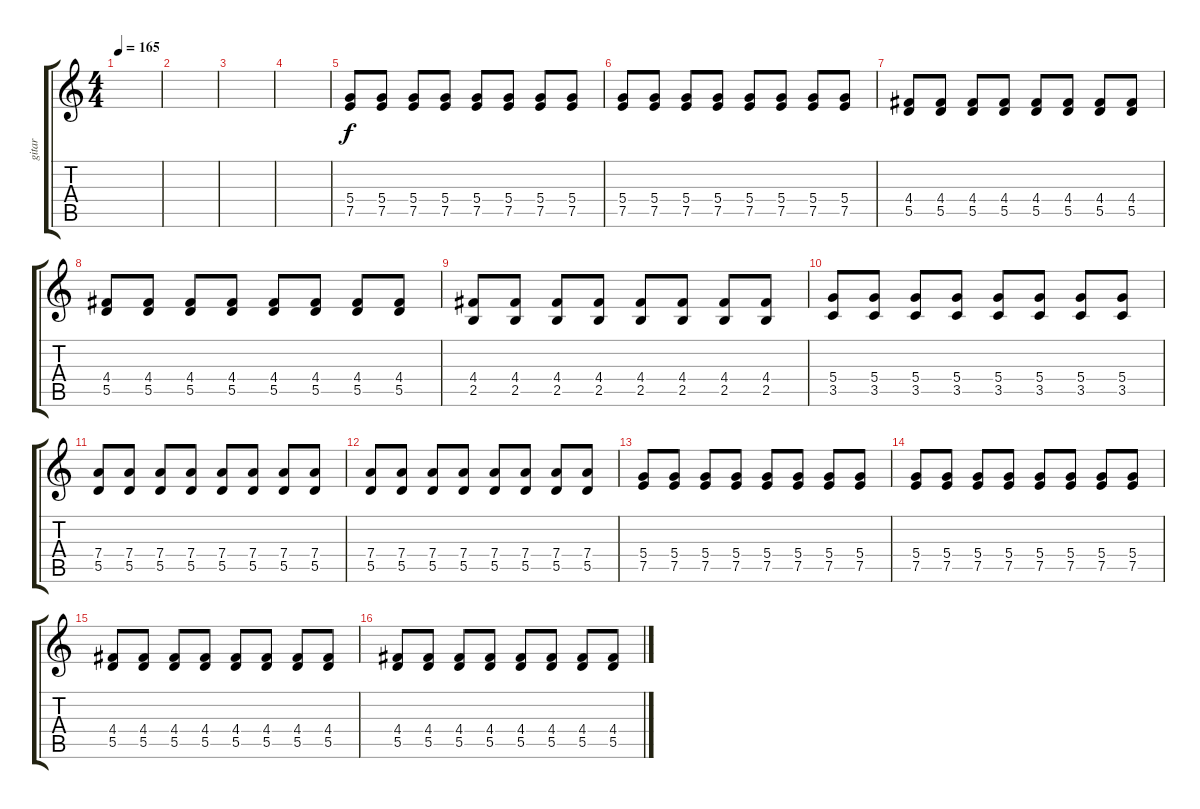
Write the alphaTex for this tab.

\track ("gitar" "gitar") {instrument overdrivenguitar}
\staff {score tabs}
\tuning (E4 B3 G3 D3 A2 E2) {hide}
\ts (4 4)
\tempo 165
\clef g2
\ks c
|
|
|
|
(5.4 7.5).8 (5.4 7.5).8 (5.4 7.5).8 (5.4 7.5).8 (5.4 7.5).8 (5.4 7.5).8 (5.4 7.5).8 (5.4 7.5).8 |
(5.4 7.5).8 (5.4 7.5).8 (5.4 7.5).8 (5.4 7.5).8 (5.4 7.5).8 (5.4 7.5).8 (5.4 7.5).8 (5.4 7.5).8 |
(4.4 5.5).8 (4.4 5.5).8 (4.4 5.5).8 (4.4 5.5).8 (4.4 5.5).8 (4.4 5.5).8 (4.4 5.5).8 (4.4 5.5).8 |
(4.4 5.5).8 (4.4 5.5).8 (4.4 5.5).8 (4.4 5.5).8 (4.4 5.5).8 (4.4 5.5).8 (4.4 5.5).8 (4.4 5.5).8 |
(4.4 2.5).8 (4.4 2.5).8 (4.4 2.5).8 (4.4 2.5).8 (4.4 2.5).8 (4.4 2.5).8 (4.4 2.5).8 (4.4 2.5).8 |
(5.4 3.5).8 (5.4 3.5).8 (5.4 3.5).8 (5.4 3.5).8 (5.4 3.5).8 (5.4 3.5).8 (5.4 3.5).8 (5.4 3.5).8 |
(7.4 5.5).8 (7.4 5.5).8 (7.4 5.5).8 (7.4 5.5).8 (7.4 5.5).8 (7.4 5.5).8 (7.4 5.5).8 (7.4 5.5).8 |
(7.4 5.5).8 (7.4 5.5).8 (7.4 5.5).8 (7.4 5.5).8 (7.4 5.5).8 (7.4 5.5).8 (7.4 5.5).8 (7.4 5.5).8 |
(5.4 7.5).8 (5.4 7.5).8 (5.4 7.5).8 (5.4 7.5).8 (5.4 7.5).8 (5.4 7.5).8 (5.4 7.5).8 (5.4 7.5).8 |
(5.4 7.5).8 (5.4 7.5).8 (5.4 7.5).8 (5.4 7.5).8 (5.4 7.5).8 (5.4 7.5).8 (5.4 7.5).8 (5.4 7.5).8 |
(4.4 5.5).8 (4.4 5.5).8 (4.4 5.5).8 (4.4 5.5).8 (4.4 5.5).8 (4.4 5.5).8 (4.4 5.5).8 (4.4 5.5).8 |
(4.4 5.5).8 (4.4 5.5).8 (4.4 5.5).8 (4.4 5.5).8 (4.4 5.5).8 (4.4 5.5).8 (4.4 5.5).8 (4.4 5.5).8
